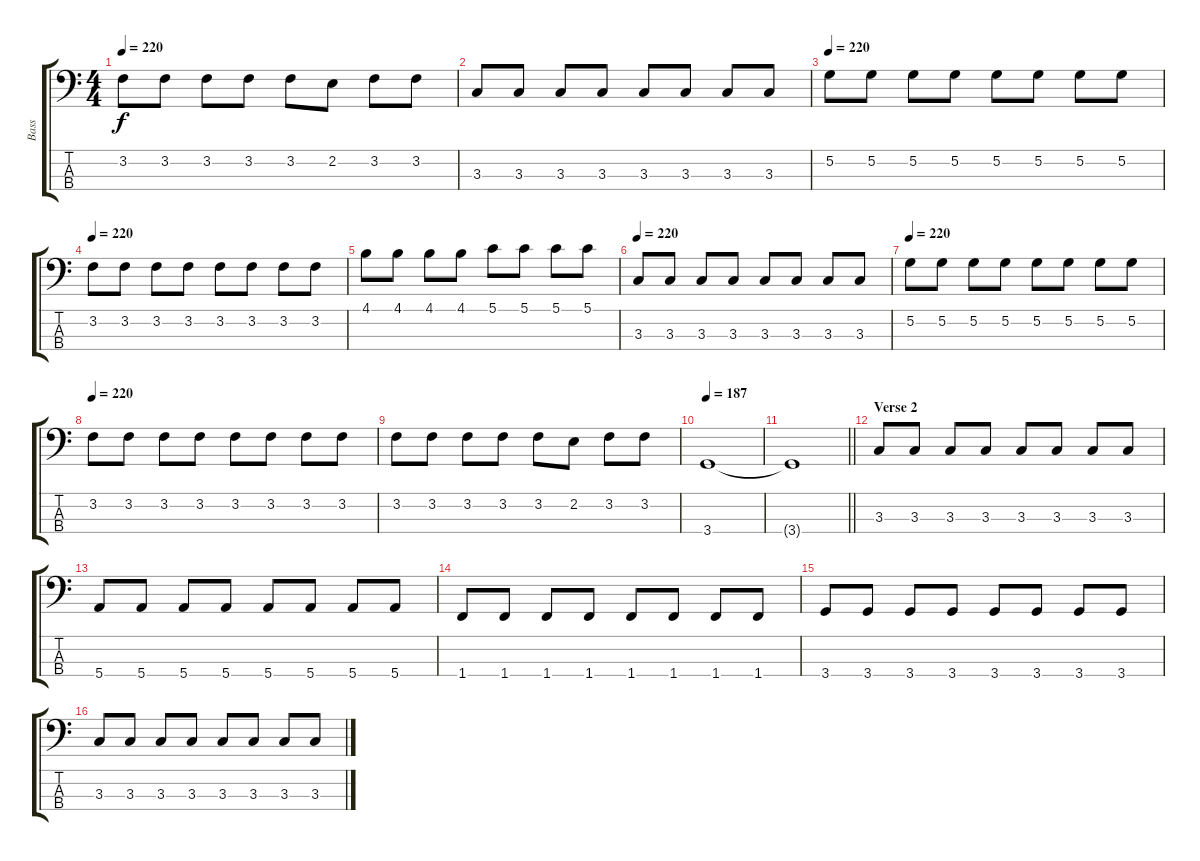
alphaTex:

\track ("Bass" "Bass") {instrument electricbasspick}
\staff {score tabs}
\tuning (G2 D2 A1 E1) {hide}
\ts (4 4)
\tempo 220
\clef f4
\ks c
3.2.8{dy f} 3.2.8 3.2.8 3.2.8 3.2.8 2.2.8 3.2.8 3.2.8 |
3.3.8 3.3.8 3.3.8 3.3.8 3.3.8 3.3.8 3.3.8 3.3.8 |
\tempo 220
5.2.8 5.2.8 5.2.8 5.2.8 5.2.8 5.2.8 5.2.8 5.2.8 |
\tempo 220
3.2.8 3.2.8 3.2.8 3.2.8 3.2.8 3.2.8 3.2.8 3.2.8 |
4.1.8 4.1.8 4.1.8 4.1.8 5.1.8 5.1.8 5.1.8 5.1.8 |
\tempo 220
3.3.8 3.3.8 3.3.8 3.3.8 3.3.8 3.3.8 3.3.8 3.3.8 |
\tempo 220
5.2.8 5.2.8 5.2.8 5.2.8 5.2.8 5.2.8 5.2.8 5.2.8 |
\tempo 220
3.2.8 3.2.8 3.2.8 3.2.8 3.2.8 3.2.8 3.2.8 3.2.8 |
3.2.8 3.2.8 3.2.8 3.2.8 3.2.8 2.2.8 3.2.8 3.2.8 |
\tempo 187
3.4.1 |
\barLineRight lightlight
3.4{t}.1 |
\section ("" "Verse 2")
3.3.8 3.3.8 3.3.8 3.3.8 3.3.8 3.3.8 3.3.8 3.3.8 |
5.4.8 5.4.8 5.4.8 5.4.8 5.4.8 5.4.8 5.4.8 5.4.8 |
1.4.8 1.4.8 1.4.8 1.4.8 1.4.8 1.4.8 1.4.8 1.4.8 |
3.4.8 3.4.8 3.4.8 3.4.8 3.4.8 3.4.8 3.4.8 3.4.8 |
3.3.8 3.3.8 3.3.8 3.3.8 3.3.8 3.3.8 3.3.8 3.3.8
